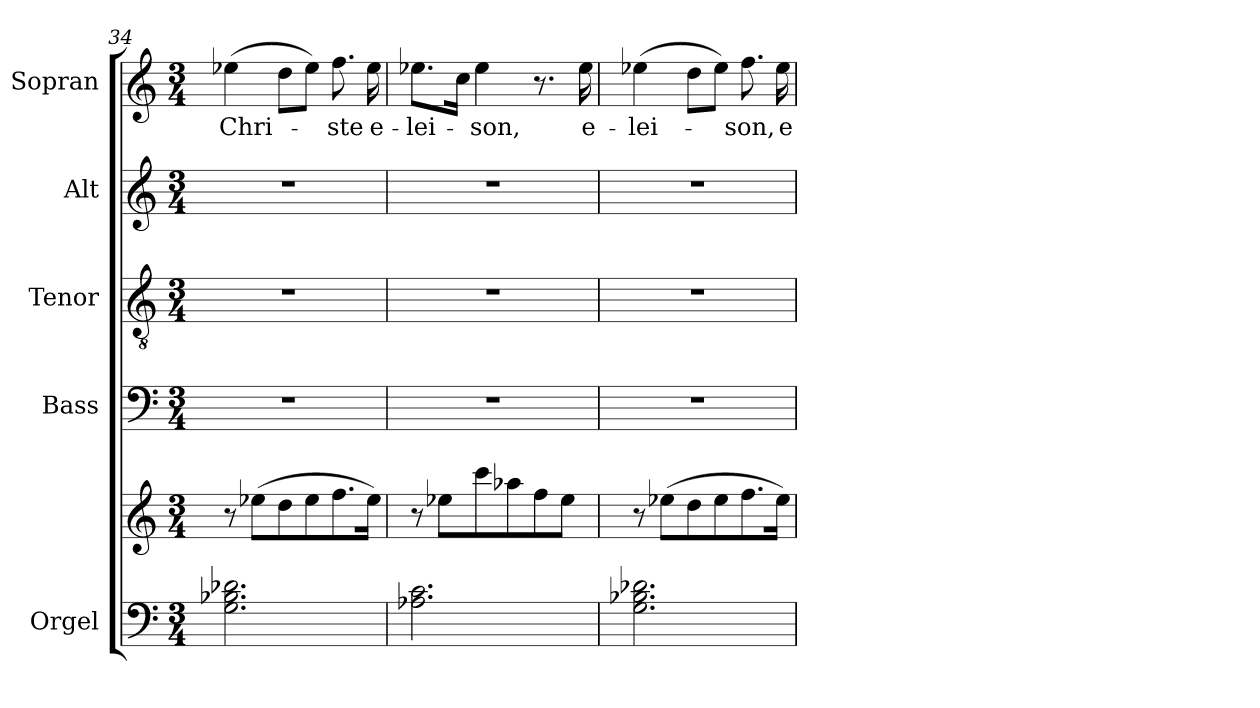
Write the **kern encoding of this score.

**kern	**kern	**kern	**kern	**kern	**kern	**text
*part5	*part5	*part4	*part3	*part2	*part1	*part1
*staff6	*staff5	*staff4	*staff3	*staff2	*staff1	*staff1
*I"Orgel	*	*I"Bass	*I"Tenor	*I"Alt	*I"Sopran	*
*I'Org.	*	*I'B.	*I'T.	*I'A.	*I'S.	*
*clefF4	*clefG2	*clefF4	*clefGv2	*clefG2	*clefG2	*
*k[]	*k[]	*k[]	*k[]	*k[]	*k[]	*
*C:	*C:	*C:	*C:	*C:	*C:	*
*M3/4	*M3/4	*M3/4	*M3/4	*M3/4	*M3/4	*
=34	=34	=34	=34	=34	=34	=34
!	!	!	!	!	!	!LO:LY:b
2.G\ 2.B-X\ 2.d-X\	8r	2.r	2.r	2.r	(>4ee-X\	Chri-
.	(>8ee-X\L	.	.	.	.	.
.	8dd\	.	.	.	8dd\L	.
.	8ee-\	.	.	.	8ee-\J)	.
!	!	!	!	!	!	!LO:LY:b
.	8.ff\	.	.	.	8.ff\	-ste
!	!	!	!	!	!	!LO:LY:b
.	16ee-\Jk)	.	.	.	16ee-\	e-
!!LO:LB:g=z
=35	=35	=35	=35	=35	=35	=35
!	!	!	!	!	!	!LO:LY:b
2.A-X\ 2.c\	8r	2.r	2.r	2.r	8.ee-X\L	-lei-
.	8ee-X\L	.	.	.	.	.
.	.	.	.	.	16cc\Jk	.
!	!	!	!	!	!	!LO:LY:b
.	8ccc\	.	.	.	4ee-\	-son,
.	8aa-X\	.	.	.	.	.
.	8ff\	.	.	.	8.r	.
.	8ee-\J	.	.	.	.	.
!	!	!	!	!	!	!LO:LY:b
.	.	.	.	.	16ee-\	e-
=36	=36	=36	=36	=36	=36	=36
!	!	!	!	!	!	!LO:LY:b
2.G\ 2.B-X\ 2.d-X\	8r	2.r	2.r	2.r	(>4ee-X\	-lei-
.	(>8ee-X\L	.	.	.	.	.
.	8dd\	.	.	.	8dd\L	.
.	8ee-\	.	.	.	8ee-\J)	.
!	!	!	!	!	!	!LO:LY:b
.	8.ff\	.	.	.	8.ff\	-son,
!	!	!	!	!	!	!LO:LY:b
.	16ee-\Jk)	.	.	.	16ee-\	e-
=	=	=	=	=	=	=
*-	*-	*-	*-	*-	*-	*-
